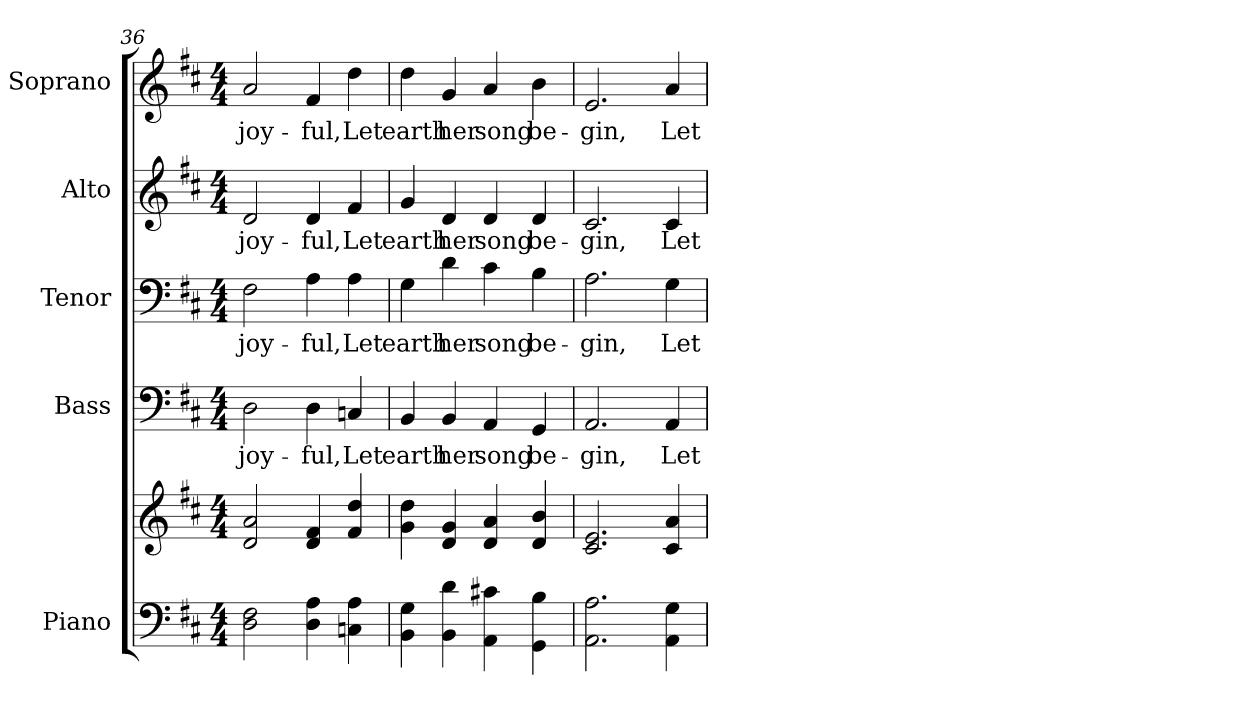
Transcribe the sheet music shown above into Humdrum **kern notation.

**kern	**kern	**kern	**text	**kern	**text	**kern	**text	**kern	**text
*part5	*part5	*part4	*part4	*part3	*part3	*part2	*part2	*part1	*part1
*staff6	*staff5	*staff4	*staff4	*staff3	*staff3	*staff2	*staff2	*staff1	*staff1
*I"Piano	*	*I"Bass	*	*I"Tenor	*	*I"Alto	*	*I"Soprano	*
*I'Pno.	*	*I'B.	*	*I'T.	*	*I'A.	*	*I'S.	*
*clefF4	*clefG2	*clefF4	*	*clefF4	*	*clefG2	*	*clefG2	*
*k[f#c#]	*k[f#c#]	*k[f#c#]	*	*k[f#c#]	*	*k[f#c#]	*	*k[f#c#]	*
*D:	*D:	*D:	*	*D:	*	*D:	*	*D:	*
*M4/4	*M4/4	*M4/4	*	*M4/4	*	*M4/4	*	*M4/4	*
=36	=36	=36	=36	=36	=36	=36	=36	=36	=36
!	!	!	!LO:LY:b:color=#000000	!	!	!	!	!	!
!	!	!	!	!	!LO:LY:b:color=#000000	!	!	!	!
!	!	!	!	!	!	!	!LO:LY:b:color=#000000	!	!
!	!	!	!	!	!	!	!	!	!LO:LY:b:color=#000000
2Di\ 2F#i	2di/ 2ai	2Di\	joy-	2F#i\	joy-	2di/	joy-	2ai/	joy-
!	!	!	!LO:LY:b:color=#000000	!	!	!	!	!	!
!	!	!	!	!	!LO:LY:b:color=#000000	!	!	!	!
!	!	!	!	!	!	!	!LO:LY:b:color=#000000	!	!
!	!	!	!	!	!	!	!	!	!LO:LY:b:color=#000000
4Di\ 4Ai	4di/ 4f#i	4Di\	-ful,	4Ai\	-ful,	4di/	-ful,	4f#i/	-ful,
!	!	!	!LO:LY:b:color=#000000	!	!	!	!	!	!
!	!	!	!	!	!LO:LY:b:color=#000000	!	!	!	!
!	!	!	!	!	!	!	!LO:LY:b:color=#000000	!	!
!	!	!	!	!	!	!	!	!	!LO:LY:b:color=#000000
4Cni\ 4Ai	4f#i/ 4ddi	4Cni/	Let	4Ai\	Let	4f#i/	Let	4ddi\	Let
!!LO:PB:g=z
=37	=37	=37	=37	=37	=37	=37	=37	=37	=37
!	!	!	!LO:LY:b:color=#000000	!	!	!	!	!	!
!	!	!	!	!	!LO:LY:b:color=#000000	!	!	!	!
!	!	!	!	!	!	!	!LO:LY:b:color=#000000	!	!
!	!	!	!	!	!	!	!	!	!LO:LY:b:color=#000000
4BBi\ 4Gi	4gi\ 4ddi	4BBi/	earth	4Gi\	earth	4gi/	earth	4ddi\	earth
!	!	!	!LO:LY:b:color=#000000	!	!	!	!	!	!
!	!	!	!	!	!LO:LY:b:color=#000000	!	!	!	!
!	!	!	!	!	!	!	!LO:LY:b:color=#000000	!	!
!	!	!	!	!	!	!	!	!	!LO:LY:b:color=#000000
4BBi\ 4di	4di/ 4gi	4BBi/	her	4di\	her	4di/	her	4gi/	her
!	!	!	!LO:LY:b:color=#000000	!	!	!	!	!	!
!	!	!	!	!	!LO:LY:b:color=#000000	!	!	!	!
!	!	!	!	!	!	!	!LO:LY:b:color=#000000	!	!
!	!	!	!	!	!	!	!	!	!LO:LY:b:color=#000000
4AAi\ 4c#Xi	4di/ 4ai	4AAi/	song	4c#i\	song	4di/	song	4ai/	song
!	!	!	!LO:LY:b:color=#000000	!	!	!	!	!	!
!	!	!	!	!	!LO:LY:b:color=#000000	!	!	!	!
!	!	!	!	!	!	!	!LO:LY:b:color=#000000	!	!
!	!	!	!	!	!	!	!	!	!LO:LY:b:color=#000000
4GGi\ 4Bi	4di/ 4bi	4GGi/	be-	4Bi\	be-	4di/	be-	4bi\	be-
=38	=38	=38	=38	=38	=38	=38	=38	=38	=38
!	!	!	!LO:LY:b:color=#000000	!	!	!	!	!	!
!	!	!	!	!	!LO:LY:b:color=#000000	!	!	!	!
!	!	!	!	!	!	!	!LO:LY:b:color=#000000	!	!
!	!	!	!	!	!	!	!	!	!LO:LY:b:color=#000000
2.AAi\ 2.Ai	2.c#i/ 2.ei	2.AAi/	-gin,	2.Ai\	-gin,	2.c#i/	-gin,	2.ei/	-gin,
!	!	!	!LO:LY:b:color=#000000	!	!	!	!	!	!
!	!	!	!	!	!LO:LY:b:color=#000000	!	!	!	!
!	!	!	!	!	!	!	!LO:LY:b:color=#000000	!	!
!	!	!	!	!	!	!	!	!	!LO:LY:b:color=#000000
4AAi\ 4Gi	4c#i/ 4ai	4AAi/	Let	4Gi\	Let	4c#i/	Let	4ai/	Let
=	=	=	=	=	=	=	=	=	=
*-	*-	*-	*-	*-	*-	*-	*-	*-	*-
